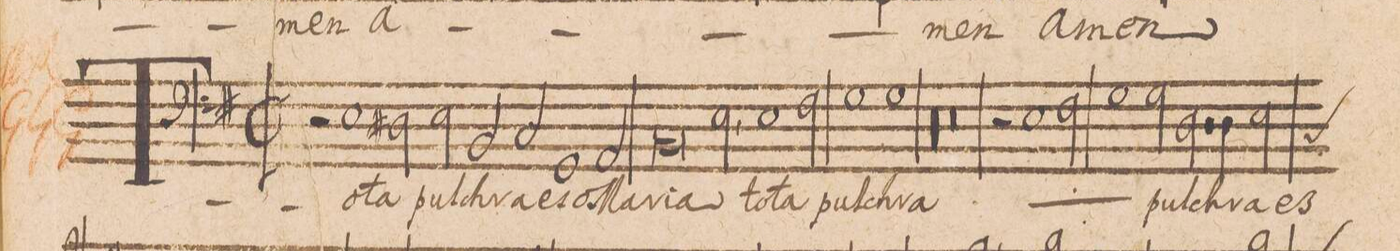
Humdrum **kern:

**kern	**text
*I"BASSVS.	*
*clefF4	*
*k[f#]	*
*met(c|)	*
*M2/1	*
2r	.
1E\	To-
*2\right	*
2D#X\	-ta
=2-	=2-
2E\	pul-
2BB/	-chra
2C/	es
1GG/	o
=3-	=3-
2AA/	Ma-
0BB/	-ri-
=4-	=4-
2E,<\	-a
1E\	to-
=5-	=5-
2F#\	-ta
1G\	pul-
=6-	=6-
1G\	-chra
00r	.
=7-	=7-
=8-	=8-
0r	.
=9-	=9-
2r	.
*	*ij
1E\	to-
=10-	=10-
2F#\	-ta
1G\	pul-
=11-	=11-
2G\	-chra
*	*Xij
2.Dny\	pul-
4D\	-chra
*custos:C	*
2E\	es
=12-	=12-
*-	*-
